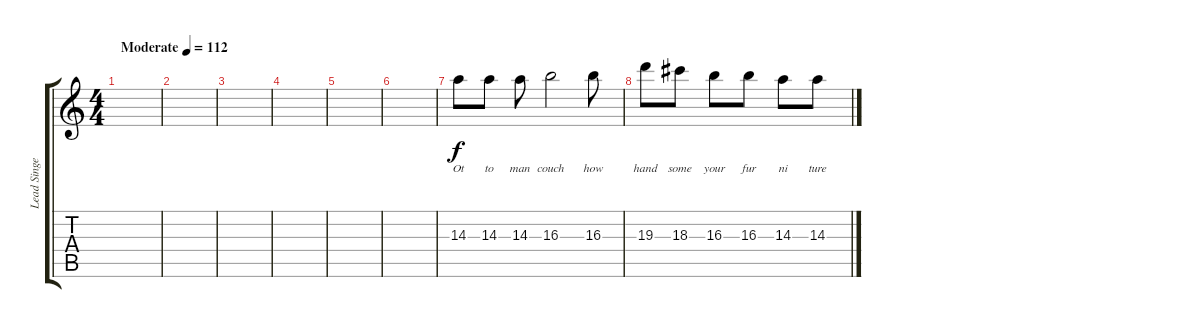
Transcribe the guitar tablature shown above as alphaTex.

\track ("Lead Singer" "Lead Singe") {instrument acousticguitarsteel}
\staff {score tabs}
\tuning (E4 B3 G3 D3 A2 E2) {hide}
\ts (4 4)
\tempo (112 "Moderate")
\clef g2
\ks c
|
|
|
|
|
|
14.3.8{lyrics (0 "Ot") lyrics (1 "") lyrics (2 "") lyrics (3 "") lyrics (4 "")} 14.3.8{lyrics (0 "to") lyrics (1 "") lyrics (2 "") lyrics (3 "") lyrics (4 "")} 14.3.8{lyrics (0 "man") lyrics (1 "") lyrics (2 "") lyrics (3 "") lyrics (4 "")} 16.3.2{lyrics (0 "couch") lyrics (1 "") lyrics (2 "") lyrics (3 "") lyrics (4 "")} 16.3.8{lyrics (0 "how") lyrics (1 "") lyrics (2 "") lyrics (3 "") lyrics (4 "")} |
19.3.8{lyrics (0 "hand") lyrics (1 "") lyrics (2 "") lyrics (3 "") lyrics (4 "")} 18.3.8{lyrics (0 "some") lyrics (1 "") lyrics (2 "") lyrics (3 "") lyrics (4 "")} 16.3.8{lyrics (0 "your") lyrics (1 "") lyrics (2 "") lyrics (3 "") lyrics (4 "")} 16.3.8{lyrics (0 "fur") lyrics (1 "") lyrics (2 "") lyrics (3 "") lyrics (4 "")} 14.3.8{lyrics (0 "ni") lyrics (1 "") lyrics (2 "") lyrics (3 "") lyrics (4 "")} 14.3.8{lyrics (0 "ture") lyrics (1 "") lyrics (2 "") lyrics (3 "") lyrics (4 "")}
